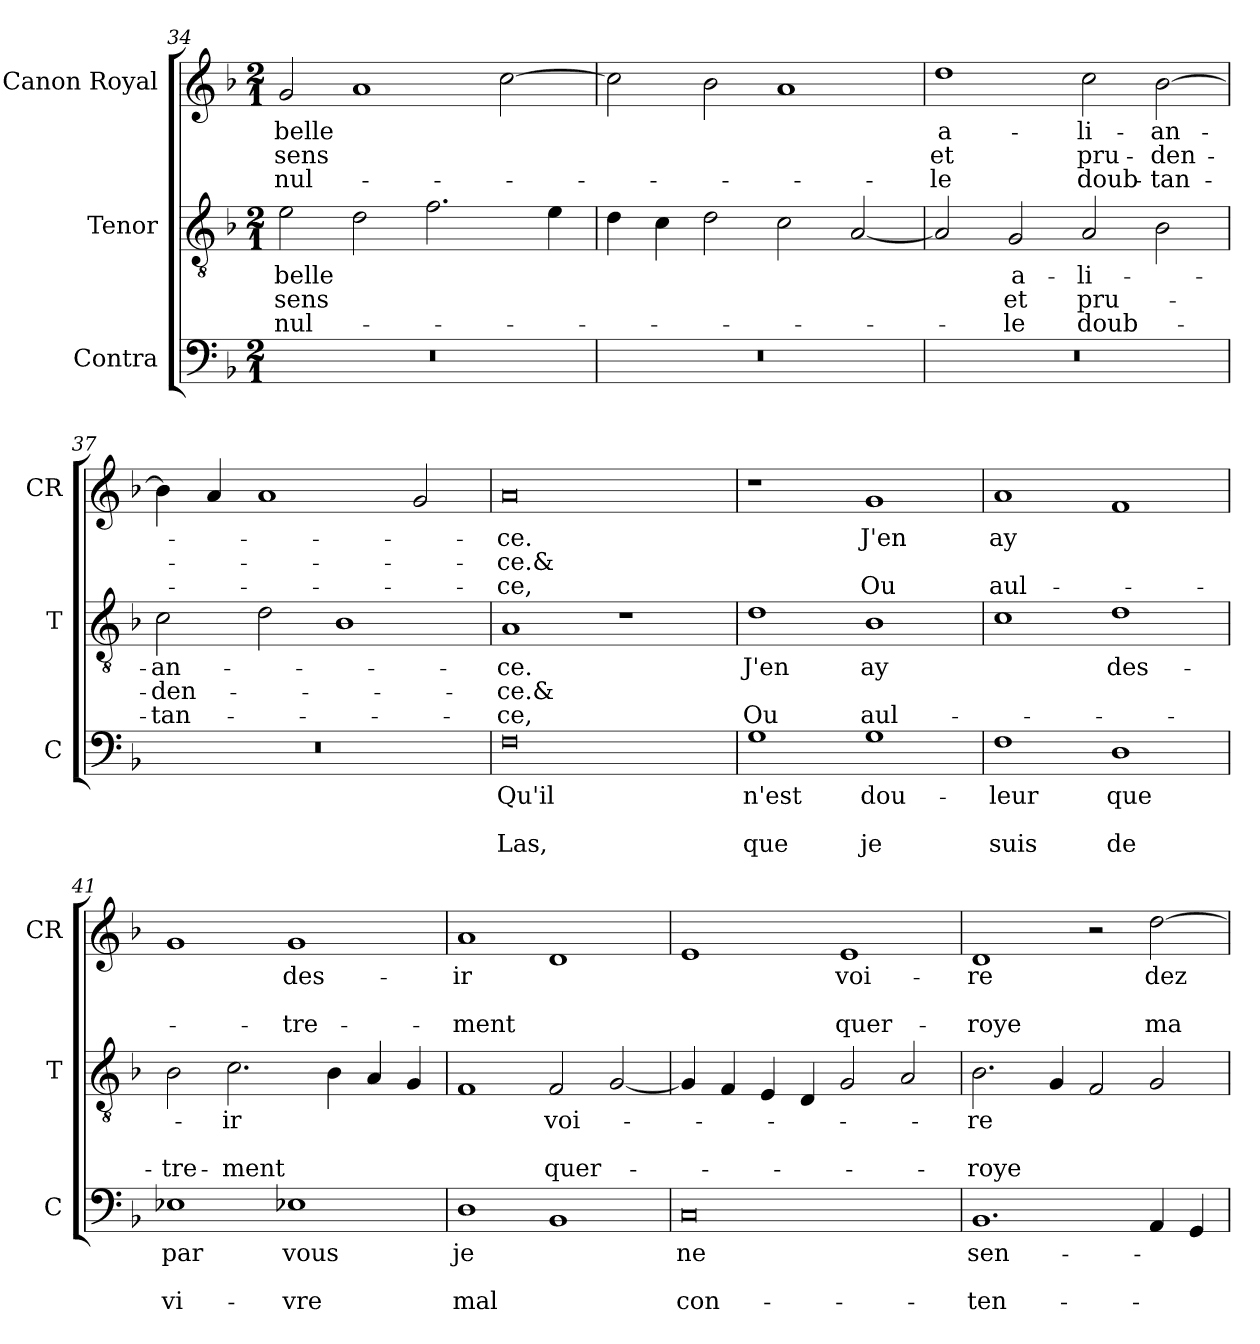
**kern	**text	**text	**text	**kern	**text	**text	**text	**kern	**text	**text	**text
*part3	*part3	*part3	*part3	*part2	*part2	*part2	*part2	*part1	*part1	*part1	*part1
*staff3	*staff3	*staff3	*staff3	*staff2	*staff2	*staff2	*staff2	*staff1	*staff1	*staff1	*staff1
*I"Contra	*	*	*	*I"Tenor	*	*	*	*I"Canon Royal	*	*	*
*I'C	*	*	*	*I'T	*	*	*	*I'CR	*	*	*
*clefF4	*	*	*	*clefGv2	*	*	*	*clefG2	*	*	*
*k[b-]	*	*	*	*k[b-]	*	*	*	*k[b-]	*	*	*
*M2/1	*	*	*	*M2/1	*	*	*	*M2/1	*	*	*
=34	=34	=34	=34	=34	=34	=34	=34	=34	=34	=34	=34
0r	.	.	.	2e	belle	sens	nul-	2g	belle	sens	nul-
.	.	.	.	2d	.	.	.	1a	.	.	.
.	.	.	.	2.f	.	.	.	.	.	.	.
.	.	.	.	.	.	.	.	[2cc	.	.	.
.	.	.	.	4e	.	.	.	.	.	.	.
=35	=35	=35	=35	=35	=35	=35	=35	=35	=35	=35	=35
0r	.	.	.	4d	.	.	.	2cc]	.	.	.
.	.	.	.	4c	.	.	.	.	.	.	.
.	.	.	.	2d	.	.	.	2b-	.	.	.
.	.	.	.	2c	.	.	.	1a	.	.	.
.	.	.	.	[2A	.	.	.	.	.	.	.
=36	=36	=36	=36	=36	=36	=36	=36	=36	=36	=36	=36
0r	.	.	.	2A]	.	.	.	1dd	a-	et	-le
.	.	.	.	2G	a-	et	-le	.	.	.	.
.	.	.	.	2A	-li-	pru-	doub-	2cc	-li-	pru-	doub-
.	.	.	.	2B-	.	.	.	[2b-	-an-	-den-	-tan-
=37	=37	=37	=37	=37	=37	=37	=37	=37	=37	=37	=37
0r	.	.	.	2c	-an-	-den-	-tan-	4b-]	.	.	.
.	.	.	.	.	.	.	.	4a	.	.	.
.	.	.	.	2d	.	.	.	1a	.	.	.
.	.	.	.	1B-	.	.	.	.	.	.	.
.	.	.	.	.	.	.	.	2g	.	.	.
=38	=38	=38	=38	=38	=38	=38	=38	=38	=38	=38	=38
0F	Qu'il	.	Las,	1A	-ce.	-ce.&	-ce,	0a	-ce.	-ce.&	-ce,
.	.	.	.	1r	.	.	.	.	.	.	.
=39	=39	=39	=39	=39	=39	=39	=39	=39	=39	=39	=39
1G	n'est	.	que	1d	J'en	.	Ou	1r	.	.	.
1G	dou-	.	je	1B-	ay	.	aul-	1g	J'en	.	Ou
=40	=40	=40	=40	=40	=40	=40	=40	=40	=40	=40	=40
1F	-leur	.	suis	1c	.	.	.	1a	ay	.	aul-
1D	que	.	de	1d	des-	.	.	1f	.	.	.
=41	=41	=41	=41	=41	=41	=41	=41	=41	=41	=41	=41
1E-X	par	.	vi-	2B-	.	.	-tre-	1g	.	.	.
.	.	.	.	2.c	-ir	.	-ment	.	.	.	.
1E-X	vous	.	-vre	.	.	.	.	1g	des-	.	-tre-
.	.	.	.	4B-	.	.	.	.	.	.	.
.	.	.	.	4A	.	.	.	.	.	.	.
.	.	.	.	4G	.	.	.	.	.	.	.
=42	=42	=42	=42	=42	=42	=42	=42	=42	=42	=42	=42
1D	je	.	mal	1F	.	.	.	1a	-ir	.	-ment
1BB-	.	.	.	2F	voi-	.	quer-	1d	.	.	.
.	.	.	.	[2G	.	.	.	.	.	.	.
=43	=43	=43	=43	=43	=43	=43	=43	=43	=43	=43	=43
0C	ne	.	con-	4G]	.	.	.	1e	.	.	.
.	.	.	.	4F	.	.	.	.	.	.	.
.	.	.	.	4E	.	.	.	.	.	.	.
.	.	.	.	4D	.	.	.	.	.	.	.
.	.	.	.	2G	.	.	.	1e	voi-	.	quer-
.	.	.	.	2A	.	.	.	.	.	.	.
=44	=44	=44	=44	=44	=44	=44	=44	=44	=44	=44	=44
1.BB-	sen-	.	-ten-	2.B-	-re	.	-roye	1d	-re	.	-roye
.	.	.	.	4G	.	.	.	.	.	.	.
.	.	.	.	2F	.	.	.	2r	.	.	.
4AA	.	.	.	2G	.	.	.	[2dd	dez	.	ma
4GG	.	.	.	.	.	.	.	.	.	.	.
=	=	=	=	=	=	=	=	=	=	=	=
*-	*-	*-	*-	*-	*-	*-	*-	*-	*-	*-	*-
